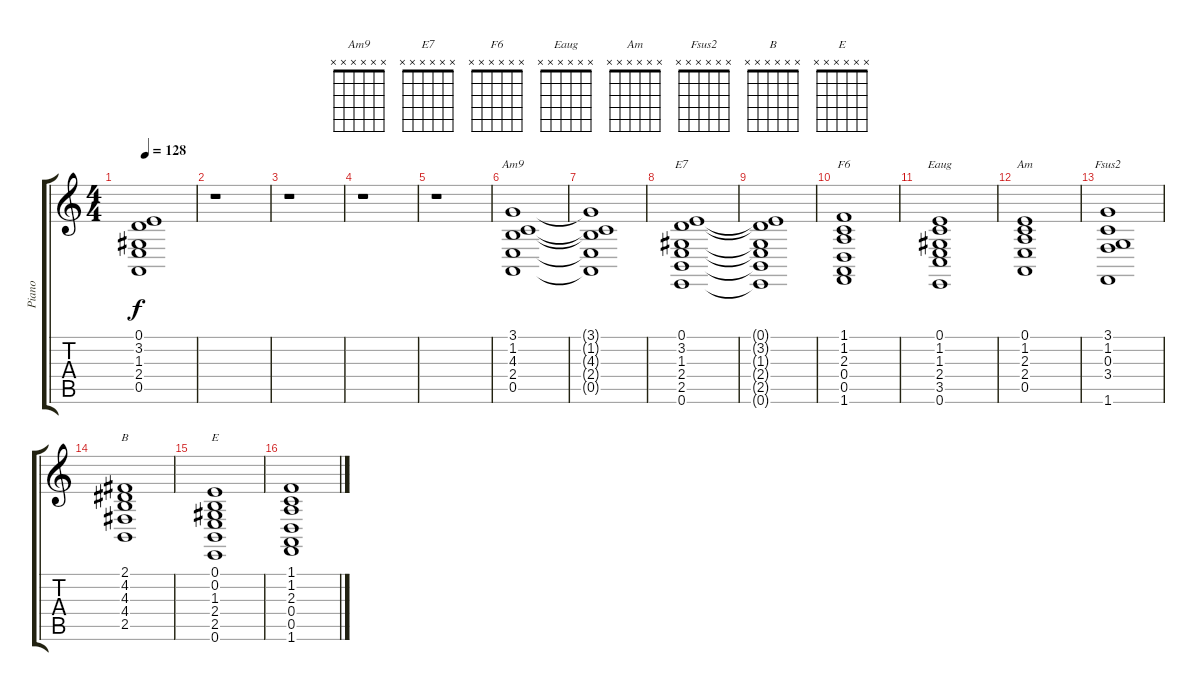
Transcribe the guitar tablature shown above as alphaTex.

\track ("Piano" "Piano") {instrument electricpiano1}
\staff {score tabs}
\tuning (E4 B3 G3 D3 A2 E2) {hide}
\chord ("Am9" x x x x x x) {firstfret 0}
\chord ("E7" x x x x x x) {firstfret 0}
\chord ("F6" x x x x x x) {firstfret 0}
\chord ("Eaug" x x x x x x) {firstfret 0}
\chord ("Am" x x x x x x) {firstfret 0}
\chord ("Fsus2" x x x x x x) {firstfret 0}
\chord ("B" x x x x x x) {firstfret 0}
\chord ("E" x x x x x x) {firstfret 0}
\ts (4 4)
\tempo 128
\clef g2
\ks c
(0.1{t} 3.2{t} 1.3{t} 2.4{t} 0.5{t}).1{dy f} |
r.1 |
r.1 |
r.1 |
r.1 |
(3.1 1.2 4.3 2.4 0.5).1{ch "Am9"} |
(3.1{t} 1.2{t} 4.3{t} 2.4{t} 0.5{t}).1 |
(0.1 3.2 1.3 2.4 2.5 0.6).1{ch "E7"} |
(0.1{t} 3.2{t} 1.3{t} 2.4{t} 2.5{t} 0.6{t}).1 |
(1.1 1.2 2.3 0.4 0.5 1.6).1{ch "F6"} |
(0.1 1.2 1.3 2.4 3.5 0.6).1{ch "Eaug"} |
(0.1 1.2 2.3 2.4 0.5).1{ch "Am"} |
(3.1 1.2 0.3 3.4 1.6).1{ch "Fsus2"} |
(2.1 4.2 4.3 4.4 2.5).1{ch "B"} |
(0.1 0.2 1.3 2.4 2.5 0.6).1{ch "E"} |
(1.1 1.2 2.3 0.4 0.5 1.6).1
